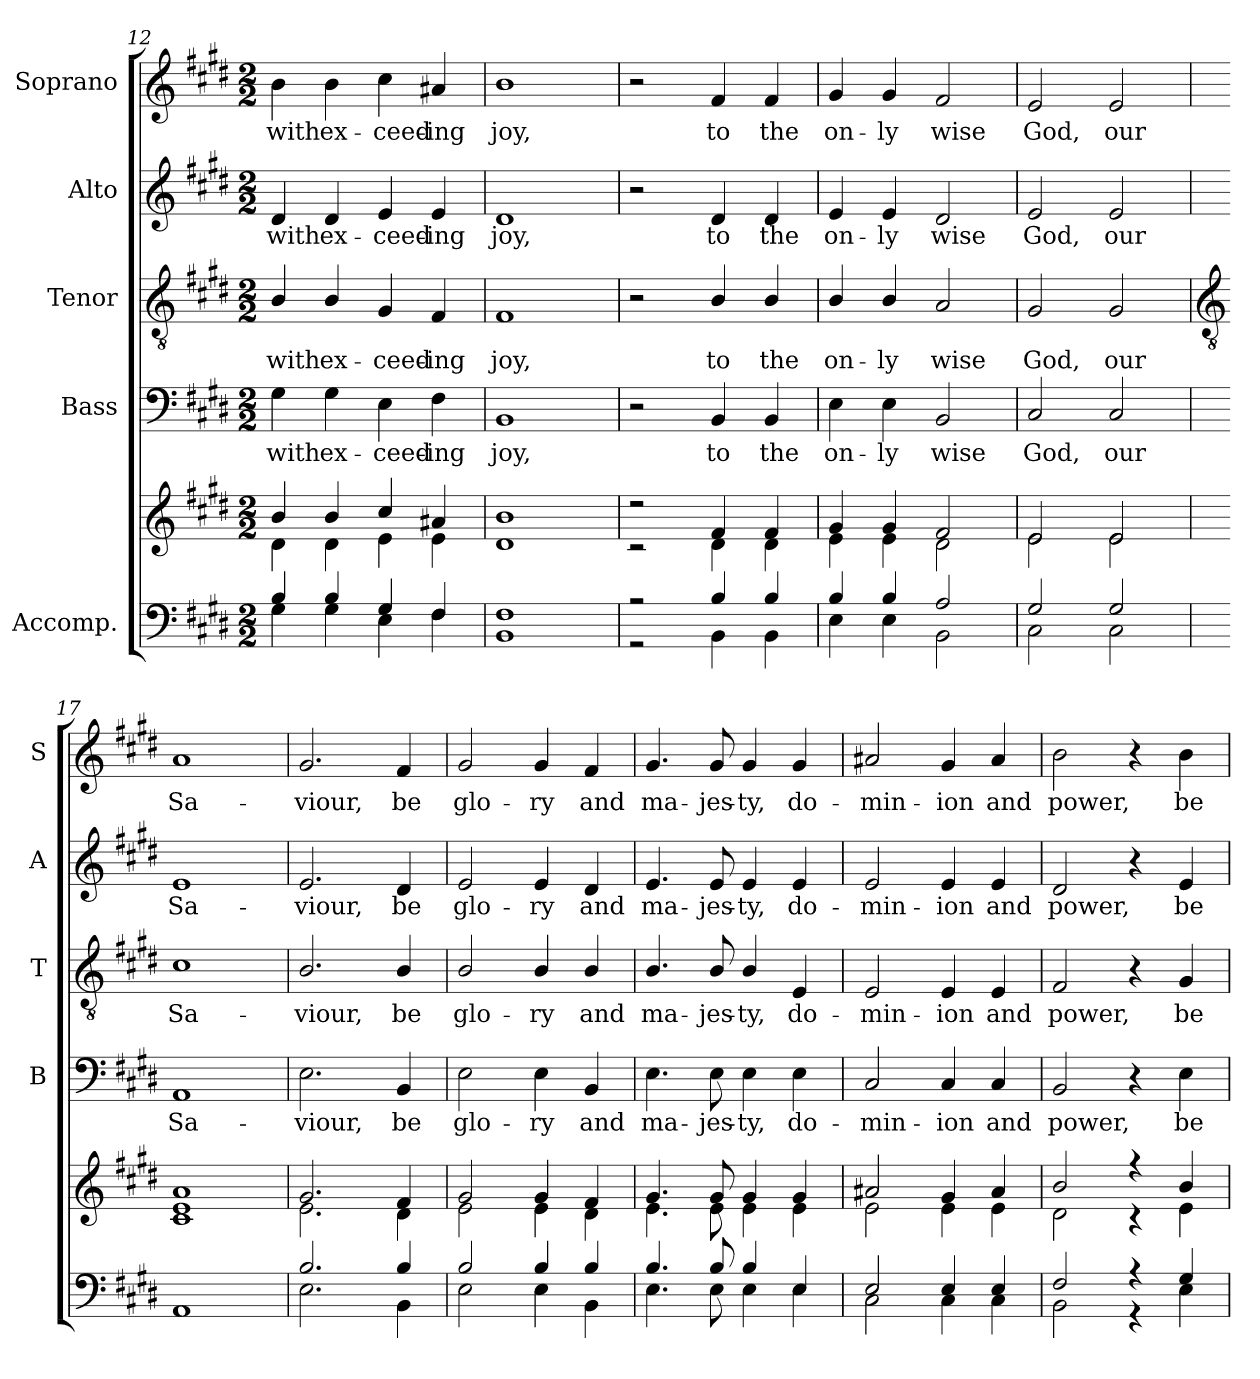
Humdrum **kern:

**kern	**kern	**kern	**text	**kern	**text	**kern	**text	**kern	**text
*part5	*part5	*part4	*part4	*part3	*part3	*part2	*part2	*part1	*part1
*staff6	*staff5	*staff4	*staff4	*staff3	*staff3	*staff2	*staff2	*staff1	*staff1
*I"Accomp.	*	*I"Bass	*	*I"Tenor	*	*I"Alto	*	*I"Soprano	*
*	*	*I'B	*	*I'T	*	*I'A	*	*I'S	*
*clefF4	*clefG2	*clefF4	*	*clefGv2	*	*clefG2	*	*clefG2	*
*k[f#c#g#d#]	*k[f#c#g#d#]	*k[f#c#g#d#]	*	*k[f#c#g#d#]	*	*k[f#c#g#d#]	*	*k[f#c#g#d#]	*
*E:	*E:	*E:	*	*E:	*	*E:	*	*E:	*
*M2/2	*M2/2	*M2/2	*	*M2/2	*	*M2/2	*	*M2/2	*
=12	=12	=12	=12	=12	=12	=12	=12	=12	=12
*^	*^	*	*	*	*	*	*	*	*
!	!	!	!	!	!LO:LY:b	!	!LO:LY:b	!	!LO:LY:b	!	!LO:LY:b
4B	4G#	4b/	4d#	4G#	with	4B/	with	4d#	with	4b	with
!	!	!	!	!	!LO:LY:b	!	!LO:LY:b	!	!LO:LY:b	!	!LO:LY:b
4B	4G#	4b/	4d#	4G#	ex-	4B/	ex-	4d#	ex-	4b	ex-
!	!	!	!	!	!LO:LY:b	!	!LO:LY:b	!	!LO:LY:b	!	!LO:LY:b
4G#	4E\	4cc#/	4e	4E	-ceed-	4G#	-ceed-	4e	-ceed-	4cc#	-ceed-
!	!	!	!	!	!LO:LY:b	!	!LO:LY:b	!	!LO:LY:b	!	!LO:LY:b
4F#	4F#	4a#X	4e	4F#	-ing	4F#	-ing	4e	-ing	4a#X	-ing
=13	=13	=13	=13	=13	=13	=13	=13	=13	=13	=13	=13
!	!	!	!	!	!LO:LY:b	!	!LO:LY:b	!	!LO:LY:b	!	!LO:LY:b
1F#	1BB	1b	1d#	1BB	joy,	1F#	joy,	1d#	joy,	1b	joy,
=14	=14	=14	=14	=14	=14	=14	=14	=14	=14	=14	=14
2r	2r	2r	2r	2r	.	2r	.	2r	.	2r	.
!	!	!	!	!	!LO:LY:b	!	!LO:LY:b	!	!LO:LY:b	!	!LO:LY:b
4B	4BB\	4f#	4d#	4BB	to	4B/	to	4d#	to	4f#	to
!	!	!	!	!	!LO:LY:b	!	!LO:LY:b	!	!LO:LY:b	!	!LO:LY:b
4B	4BB\	4f#	4d#	4BB	the	4B/	the	4d#	the	4f#	the
=15	=15	=15	=15	=15	=15	=15	=15	=15	=15	=15	=15
!	!	!	!	!	!LO:LY:b	!	!LO:LY:b	!	!LO:LY:b	!	!LO:LY:b
4B	4E	4g#	4e	4E	on-	4B/	on-	4e	on-	4g#	on-
!	!	!	!	!	!LO:LY:b	!	!LO:LY:b	!	!LO:LY:b	!	!LO:LY:b
4B	4E	4g#	4e	4E	-ly	4B/	-ly	4e	-ly	4g#	-ly
!	!	!	!	!	!LO:LY:b	!	!LO:LY:b	!	!LO:LY:b	!	!LO:LY:b
2A	2BB\	2f#	2d#	2BB	wise	2A	wise	2d#	wise	2f#	wise
=16	=16	=16	=16	=16	=16	=16	=16	=16	=16	=16	=16
!	!	!	!	!	!LO:LY:b	!	!LO:LY:b	!	!LO:LY:b	!	!LO:LY:b
2G#	2C#\	2e	2e	2C#	God,	2G#	God,	2e	God,	2e	God,
!	!	!	!	!	!LO:LY:b	!	!LO:LY:b	!	!LO:LY:b	!	!LO:LY:b
2G#	2C#\	2e	2e	2C#	our	2G#	our	2e	our	2e	our
*v	*v	*	*	*	*	*	*	*	*	*	*
*	*v	*v	*	*	*	*	*	*	*	*
!!LO:LB:g=z
=17	=17	=17	=17	=17	=17	=17	=17	=17	=17
*	*	*	*	*clefGv2	*	*	*	*	*
*^	*^	*	*	*	*	*	*	*	*
*	*	*	*^	*	*	*	*	*	*	*	*
!	!	!	!	!	!	!LO:LY:b	!	!LO:LY:b	!	!LO:LY:b	!	!LO:LY:b
*v	*v	*	*	*	*	*	*	*	*	*	*	*
1AA	1a	1e	1c#	1AA	Sa-	1c#	Sa-	1e	Sa-	1a	Sa-
=18	=18	=18	=18	=18	=18	=18	=18	=18	=18	=18	=18
*^	*	*	*	*	*	*	*	*	*	*	*
!	!	!	!	!	!	!LO:LY:b	!	!LO:LY:b	!	!LO:LY:b	!	!LO:LY:b
*	*	*	*v	*v	*	*	*	*	*	*	*	*
2.B	2.E	2.g#	2.e	2.E	-viour,	2.B/	-viour,	2.e	-viour,	2.g#	-viour,
!	!	!	!	!	!LO:LY:b	!	!LO:LY:b	!	!LO:LY:b	!	!LO:LY:b
4B	4BB\	4f#	4d#	4BB	be	4B/	be	4d#	be	4f#	be
=19	=19	=19	=19	=19	=19	=19	=19	=19	=19	=19	=19
!	!	!	!	!	!LO:LY:b	!	!LO:LY:b	!	!LO:LY:b	!	!LO:LY:b
2B	2E	2g#	2e	2E	glo-	2B/	glo-	2e	glo-	2g#	glo-
!	!	!	!	!	!LO:LY:b	!	!LO:LY:b	!	!LO:LY:b	!	!LO:LY:b
4B	4E	4g#	4e	4E	-ry	4B/	-ry	4e	-ry	4g#	-ry
!	!	!	!	!	!LO:LY:b	!	!LO:LY:b	!	!LO:LY:b	!	!LO:LY:b
4B	4BB\	4f#	4d#	4BB	and	4B/	and	4d#	and	4f#	and
=20	=20	=20	=20	=20	=20	=20	=20	=20	=20	=20	=20
!	!	!	!	!	!LO:LY:b	!	!LO:LY:b	!	!LO:LY:b	!	!LO:LY:b
4.B	4.E	4.g#	4.e	4.E	ma-	4.B/	ma-	4.e	ma-	4.g#	ma-
!	!	!	!	!	!LO:LY:b	!	!LO:LY:b	!	!LO:LY:b	!	!LO:LY:b
8B	8E	8g#	8e	8E	-jes-	8B/	-jes-	8e	-jes-	8g#	-jes-
!	!	!	!	!	!LO:LY:b	!	!LO:LY:b	!	!LO:LY:b	!	!LO:LY:b
4B	4E	4g#	4e	4E	-ty,	4B/	-ty,	4e	-ty,	4g#	-ty,
!	!	!	!	!	!LO:LY:b	!	!LO:LY:b	!	!LO:LY:b	!	!LO:LY:b
4E	4E	4g#	4e	4E	do-	4E	do-	4e	do-	4g#	do-
=21	=21	=21	=21	=21	=21	=21	=21	=21	=21	=21	=21
!	!	!	!	!	!LO:LY:b	!	!LO:LY:b	!	!LO:LY:b	!	!LO:LY:b
2E/	2C#	2a#X	2e	2C#	-min-	2E	-min-	2e	-min-	2a#X	-min-
!	!	!	!	!	!LO:LY:b	!	!LO:LY:b	!	!LO:LY:b	!	!LO:LY:b
4E/	4C#	4g#	4e	4C#	-ion	4E	-ion	4e	-ion	4g#	-ion
!	!	!	!	!	!LO:LY:b	!	!LO:LY:b	!	!LO:LY:b	!	!LO:LY:b
4E/	4C#	4a#	4e	4C#	and	4E	and	4e	and	4a#	and
=22	=22	=22	=22	=22	=22	=22	=22	=22	=22	=22	=22
!	!	!	!	!	!LO:LY:b	!	!LO:LY:b	!	!LO:LY:b	!	!LO:LY:b
2F#/	2BB	2b/	2d#	2BB	power,	2F#	power,	2d#	power,	2b	power,
4r	4r	4r	4r	4r	.	4r	.	4r	.	4r	.
!	!	!	!	!	!LO:LY:b	!	!LO:LY:b	!	!LO:LY:b	!	!LO:LY:b
4G#	4E	4b/	4e	4E	be	4G#	be	4e	be	4b	be
*v	*v	*	*	*	*	*	*	*	*	*	*
*	*v	*v	*	*	*	*	*	*	*	*
=	=	=	=	=	=	=	=	=	=
*-	*-	*-	*-	*-	*-	*-	*-	*-	*-
